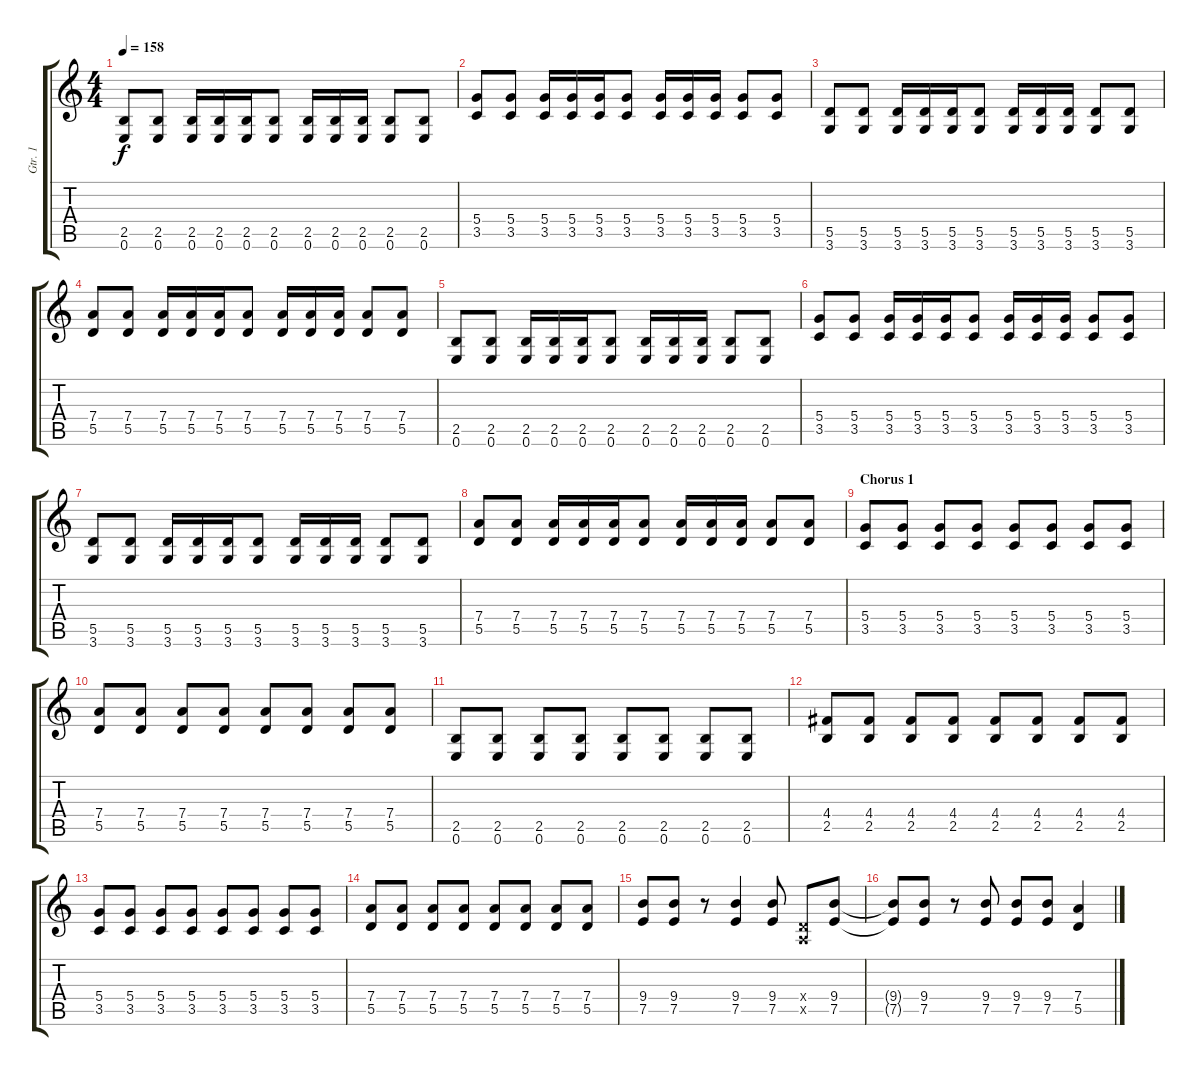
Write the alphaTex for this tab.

\track ("Gtr. 1" "Gtr. 1") {instrument overdrivenguitar}
\staff {score tabs}
\tuning (E4 B3 G3 D3 A2 E2) {hide}
\ts (4 4)
\tempo 158
\clef g2
\ks c
(2.5 0.6).8{dy f} (2.5 0.6).8 (2.5 0.6).16 (2.5 0.6).16 (2.5 0.6).16 (2.5 0.6).8 (2.5 0.6).16 (2.5 0.6).16 (2.5 0.6).16 (2.5 0.6).8 (2.5 0.6).8 |
(5.4 3.5).8 (5.4 3.5).8 (5.4 3.5).16 (5.4 3.5).16 (5.4 3.5).16 (5.4 3.5).8 (5.4 3.5).16 (5.4 3.5).16 (5.4 3.5).16 (5.4 3.5).8 (5.4 3.5).8 |
(5.5 3.6).8 (5.5 3.6).8 (5.5 3.6).16 (5.5 3.6).16 (5.5 3.6).16 (5.5 3.6).8 (5.5 3.6).16 (5.5 3.6).16 (5.5 3.6).16 (5.5 3.6).8 (5.5 3.6).8 |
(7.4 5.5).8 (7.4 5.5).8 (7.4 5.5).16 (7.4 5.5).16 (7.4 5.5).16 (7.4 5.5).8 (7.4 5.5).16 (7.4 5.5).16 (7.4 5.5).16 (7.4 5.5).8 (7.4 5.5).8 |
(2.5 0.6).8 (2.5 0.6).8 (2.5 0.6).16 (2.5 0.6).16 (2.5 0.6).16 (2.5 0.6).8 (2.5 0.6).16 (2.5 0.6).16 (2.5 0.6).16 (2.5 0.6).8 (2.5 0.6).8 |
(5.4 3.5).8 (5.4 3.5).8 (5.4 3.5).16 (5.4 3.5).16 (5.4 3.5).16 (5.4 3.5).8 (5.4 3.5).16 (5.4 3.5).16 (5.4 3.5).16 (5.4 3.5).8 (5.4 3.5).8 |
(5.5 3.6).8 (5.5 3.6).8 (5.5 3.6).16 (5.5 3.6).16 (5.5 3.6).16 (5.5 3.6).8 (5.5 3.6).16 (5.5 3.6).16 (5.5 3.6).16 (5.5 3.6).8 (5.5 3.6).8 |
(7.4 5.5).8 (7.4 5.5).8 (7.4 5.5).16 (7.4 5.5).16 (7.4 5.5).16 (7.4 5.5).8 (7.4 5.5).16 (7.4 5.5).16 (7.4 5.5).16 (7.4 5.5).8 (7.4 5.5).8 |
\section ("" "Chorus 1")
(5.4 3.5).8 (5.4 3.5).8 (5.4 3.5).8 (5.4 3.5).8 (5.4 3.5).8 (5.4 3.5).8 (5.4 3.5).8 (5.4 3.5).8 |
(7.4 5.5).8 (7.4 5.5).8 (7.4 5.5).8 (7.4 5.5).8 (7.4 5.5).8 (7.4 5.5).8 (7.4 5.5).8 (7.4 5.5).8 |
(2.5 0.6).8 (2.5 0.6).8 (2.5 0.6).8 (2.5 0.6).8 (2.5 0.6).8 (2.5 0.6).8 (2.5 0.6).8 (2.5 0.6).8 |
(4.4 2.5).8 (4.4 2.5).8 (4.4 2.5).8 (4.4 2.5).8 (4.4 2.5).8 (4.4 2.5).8 (4.4 2.5).8 (4.4 2.5).8 |
(5.4 3.5).8 (5.4 3.5).8 (5.4 3.5).8 (5.4 3.5).8 (5.4 3.5).8 (5.4 3.5).8 (5.4 3.5).8 (5.4 3.5).8 |
(7.4 5.5).8 (7.4 5.5).8 (7.4 5.5).8 (7.4 5.5).8 (7.4 5.5).8 (7.4 5.5).8 (7.4 5.5).8 (7.4 5.5).8 |
(9.4 7.5).8 (9.4 7.5).8 r.8 (9.4 7.5).4 (9.4 7.5).8 (0.4{x} 0.5{x}).8 (9.4 7.5).8 |
(9.4{t} 7.5{t}).8 (9.4 7.5).8 r.8 (9.4 7.5).8 (9.4 7.5).8 (9.4 7.5).8 (7.4 5.5).4
